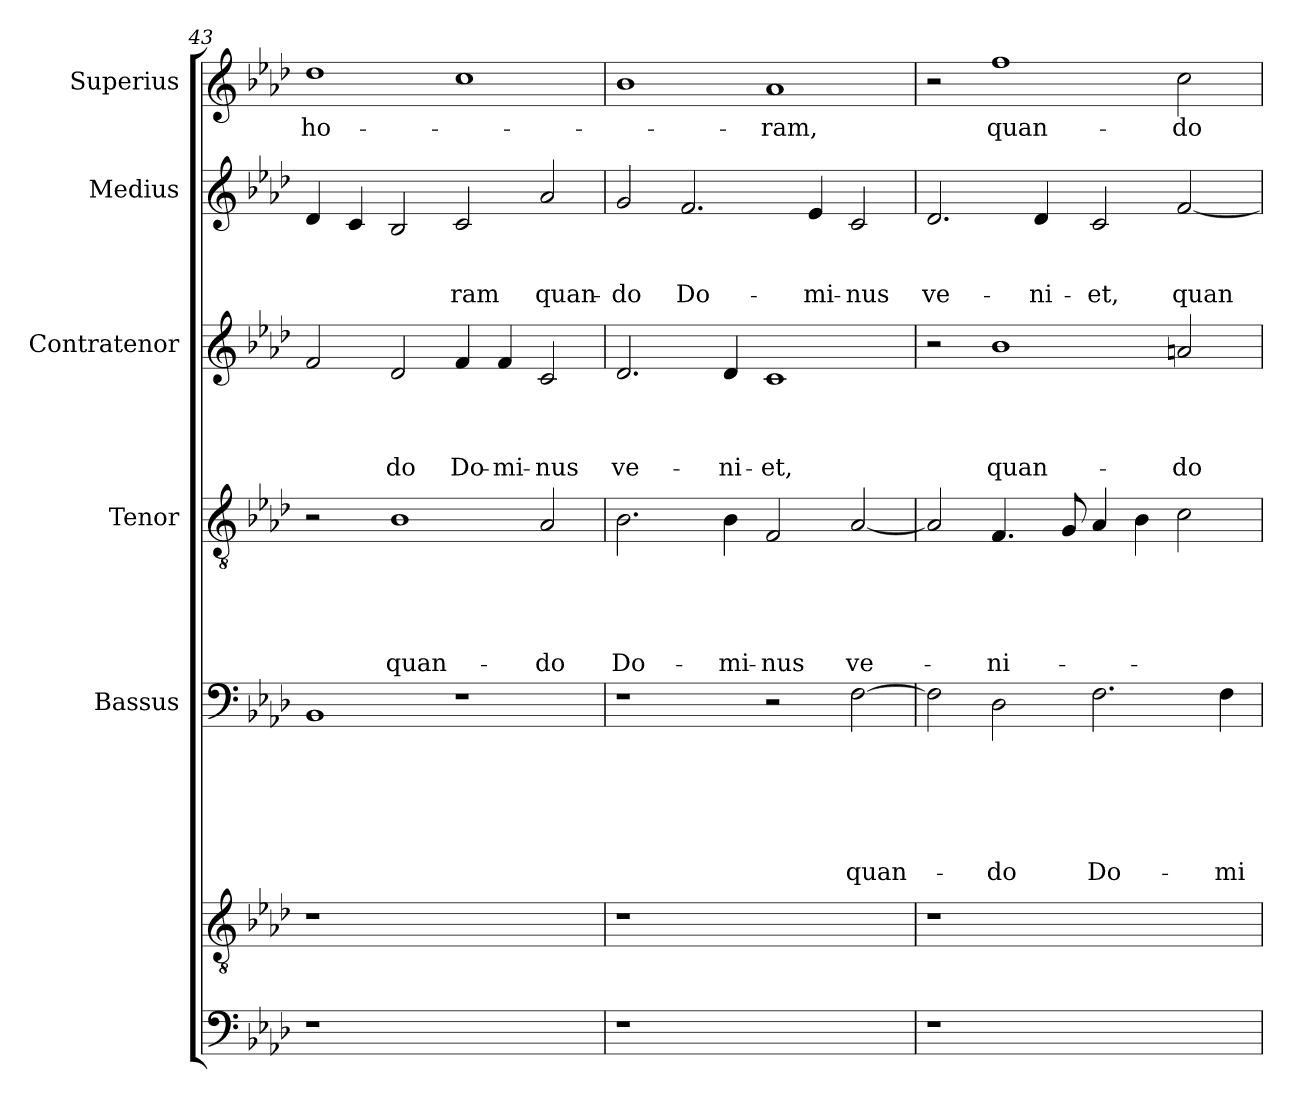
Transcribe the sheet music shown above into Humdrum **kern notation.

**kern	**kern	**kern	**text	**text	**text	**text	**text	**text	**kern	**text	**text	**text	**text	**text	**kern	**text	**text	**text	**text	**kern	**text	**text	**text	**kern	**text
*part7	*part6	*part5	*part5	*part5	*part5	*part5	*part5	*part5	*part4	*part4	*part4	*part4	*part4	*part4	*part3	*part3	*part3	*part3	*part3	*part2	*part2	*part2	*part2	*part1	*part1
*staff7	*staff6	*staff5	*staff5	*staff5	*staff5	*staff5	*staff5	*staff5	*staff4	*staff4	*staff4	*staff4	*staff4	*staff4	*staff3	*staff3	*staff3	*staff3	*staff3	*staff2	*staff2	*staff2	*staff2	*staff1	*staff1
*	*	*I"Bassus	*	*	*	*	*	*	*I"Tenor	*	*	*	*	*	*I"Contratenor	*	*	*	*	*I"Medius	*	*	*	*I"Superius	*
!!LO:PB:g=z
*clefF4	*clefGv2	*clefF4	*	*	*	*	*	*	*clefGv2	*	*	*	*	*	*clefG2	*	*	*	*	*clefG2	*	*	*	*clefG2	*
*k[b-e-a-d-]	*k[b-e-a-d-]	*k[b-e-a-d-]	*	*	*	*	*	*	*k[b-e-a-d-]	*	*	*	*	*	*k[b-e-a-d-]	*	*	*	*	*k[b-e-a-d-]	*	*	*	*k[b-e-a-d-]	*
*A-:	*A-:	*A-:	*	*	*	*	*	*	*A-:	*	*	*	*	*	*A-:	*	*	*	*	*A-:	*	*	*	*A-:	*
=43	=43	=43	=43	=43	=43	=43	=43	=43	=43	=43	=43	=43	=43	=43	=43	=43	=43	=43	=43	=43	=43	=43	=43	=43	=43
!	!	!	!	!	!	!	!	!	!	!	!	!	!	!	!	!	!	!	!	!	!	!	!	!	!LO:LY:b
1r	1r	1BB-	.	.	.	.	.	.	2r	.	.	.	.	.	2f/	.	.	.	.	4d-/	.	.	.	1dd-	ho-
.	.	.	.	.	.	.	.	.	.	.	.	.	.	.	.	.	.	.	.	4c/	.	.	.	.	.
!	!	!	!	!	!	!	!	!	!	!	!	!	!	!LO:LY:b	!	!	!	!	!LO:LY:b	!	!	!	!	!	!
.	.	.	.	.	.	.	.	.	1B-	.	.	.	.	-quan-	2d-/	.	.	.	do	2B-/	.	.	.	.	.
!	!	!	!	!	!	!	!	!	!	!	!	!	!	!	!	!	!	!	!LO:LY:b	!	!	!	!LO:LY:b	!	!
1ryy	1ryy	1r	.	.	.	.	.	.	.	.	.	.	.	.	4f/	.	.	.	Do-	2c/	.	.	-ram	1cc	.
!	!	!	!	!	!	!	!	!	!	!	!	!	!	!	!	!	!	!	!LO:LY:b	!	!	!	!	!	!
.	.	.	.	.	.	.	.	.	.	.	.	.	.	.	4f/	.	.	.	-mi-	.	.	.	.	.	.
!	!	!	!	!	!	!	!	!	!	!	!	!	!	!LO:LY:b	!	!	!	!	!LO:LY:b	!	!	!	!LO:LY:b	!	!
.	.	.	.	.	.	.	.	.	2A-/	.	.	.	.	-do	2c/	.	.	.	-nus	2a-/	.	.	quan-	.	.
=44	=44	=44	=44	=44	=44	=44	=44	=44	=44	=44	=44	=44	=44	=44	=44	=44	=44	=44	=44	=44	=44	=44	=44	=44	=44
!	!	!	!	!	!	!	!	!	!	!	!	!	!	!LO:LY:b	!	!	!	!	!LO:LY:b	!	!	!	!LO:LY:b	!	!
1r	1r	1r	.	.	.	.	.	.	2.B-\	.	.	.	.	Do-	2.d-/	.	.	.	ve-	2g/	.	.	-do	1b-	.
!	!	!	!	!	!	!	!	!	!	!	!	!	!	!	!	!	!	!	!	!	!	!	!LO:LY:b	!	!
.	.	.	.	.	.	.	.	.	.	.	.	.	.	.	.	.	.	.	.	2.f/	.	.	Do-	.	.
!	!	!	!	!	!	!	!	!	!	!	!	!	!	!LO:LY:b	!	!	!	!	!LO:LY:b	!	!	!	!	!	!
.	.	.	.	.	.	.	.	.	4B-\	.	.	.	.	-mi-	4d-/	.	.	.	-ni-	.	.	.	.	.	.
!	!	!	!	!	!	!	!	!	!	!	!	!	!	!LO:LY:b	!	!	!	!	!LO:LY:b	!	!	!	!	!	!LO:LY:b
1ryy	1ryy	2r	.	.	.	.	.	.	2F/	.	.	.	.	-nus	1c	.	.	.	-et,	.	.	.	.	1a-	-ram,
!	!	!	!	!	!	!	!	!	!	!	!	!	!	!	!	!	!	!	!	!	!	!	!LO:LY:b	!	!
.	.	.	.	.	.	.	.	.	.	.	.	.	.	.	.	.	.	.	.	4e-/	.	.	-mi-	.	.
!	!	!	!	!	!	!	!	!LO:LY:b	!	!	!	!	!	!LO:LY:b	!	!	!	!	!	!	!	!	!LO:LY:b	!	!
.	.	[>2F\	.	.	.	.	.	quan-	[<2A-/	.	.	.	.	ve-	.	.	.	.	.	2c/	.	.	-nus	.	.
=45	=45	=45	=45	=45	=45	=45	=45	=45	=45	=45	=45	=45	=45	=45	=45	=45	=45	=45	=45	=45	=45	=45	=45	=45	=45
!	!	!	!	!	!	!	!	!	!	!	!	!	!	!	!	!	!	!	!	!	!	!	!LO:LY:b	!	!
1r	1r	2F\]	.	.	.	.	.	.	2A-/]	.	.	.	.	.	2r	.	.	.	.	2.d-/	.	.	ve-	2r	.
!	!	!	!	!	!	!	!	!LO:LY:b	!	!	!	!	!	!LO:LY:b	!	!	!	!	!LO:LY:b	!	!	!	!	!	!LO:LY:b
.	.	2D-\	.	.	.	.	.	-do	4.F/	.	.	.	.	-ni-	1b-	.	.	.	quan-	.	.	.	.	1ff	quan-
!	!	!	!	!	!	!	!	!	!	!	!	!	!	!	!	!	!	!	!	!	!	!	!LO:LY:b	!	!
.	.	.	.	.	.	.	.	.	.	.	.	.	.	.	.	.	.	.	.	4d-/	.	.	-ni-	.	.
.	.	.	.	.	.	.	.	.	8G/	.	.	.	.	.	.	.	.	.	.	.	.	.	.	.	.
!	!	!	!	!	!	!	!	!LO:LY:b	!	!	!	!	!	!	!	!	!	!	!	!	!	!	!LO:LY:b	!	!
1ryy	1ryy	2.F\	.	.	.	.	.	Do-	4A-/	.	.	.	.	.	.	.	.	.	.	2c/	.	.	-et,	.	.
.	.	.	.	.	.	.	.	.	4B-\	.	.	.	.	.	.	.	.	.	.	.	.	.	.	.	.
!	!	!	!	!	!	!	!	!	!	!	!	!	!	!	!	!	!	!	!LO:LY:b	!	!	!	!LO:LY:b	!	!LO:LY:b
.	.	.	.	.	.	.	.	.	2c\	.	.	.	.	.	2an/	.	.	.	-do	[<2f/	.	.	quan-	2cc\	-do
!	!	!	!	!	!	!	!	!LO:LY:b	!	!	!	!	!	!	!	!	!	!	!	!	!	!	!	!	!
.	.	4F\	.	.	.	.	.	-mi-	.	.	.	.	.	.	.	.	.	.	.	.	.	.	.	.	.
=	=	=	=	=	=	=	=	=	=	=	=	=	=	=	=	=	=	=	=	=	=	=	=	=	=
*-	*-	*-	*-	*-	*-	*-	*-	*-	*-	*-	*-	*-	*-	*-	*-	*-	*-	*-	*-	*-	*-	*-	*-	*-	*-
